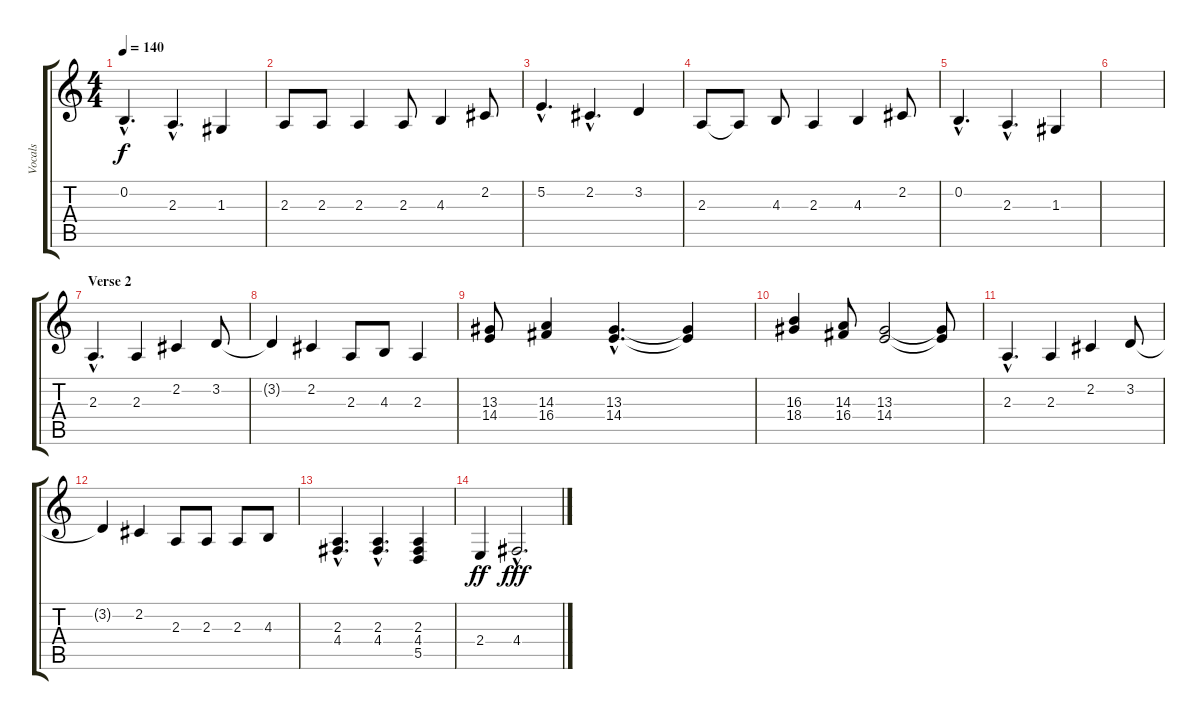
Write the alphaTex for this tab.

\track ("Vocals" "Vocals") {instrument choiraahs}
\staff {score tabs}
\tuning (E4 B3 G3 D3 A2 E2) {hide}
\ts (4 4)
\tempo 140
\clef g2
\ks c
0.2{hac}.4{d dy f} 2.3{hac}.4{d} 1.3.4 |
2.3.8 2.3.8 2.3.4 2.3.8 4.3.4 2.2.8 |
5.2{hac}.4{d} 2.2{hac}.4{d} 3.2.4 |
2.3.8 2.3{t}.8 4.3.8 2.3.4 4.3.4 2.2.8 |
0.2{hac}.4{d} 2.3{hac}.4{d} 1.3.4 |
|
\section ("" "Verse 2")
2.3{hac}.4{d} 2.3.4 2.2.4 3.2.8 |
3.2{t}.4 2.2.4 2.3.8 4.3.8 2.3.4 |
(13.3 14.4).8 (14.3 16.4).4 (13.3{hac} 14.4{hac}).4{d} (13.3{t} 14.4{t}).4 |
(16.3 18.4).4 (14.3 16.4).8 (13.3 14.4).2 (13.3{t} 14.4{t}).8 |
2.3{hac}.4{d} 2.3.4 2.2.4 3.2.8 |
3.2{t}.4 2.2.4 2.3.8 2.3.8 2.3.8 4.3.8 |
(2.3{hac} 4.4{hac}).4{d} (2.3{hac} 4.4{hac}).4{d} (2.3 4.4 5.5).4 |
2.4.4{dy ff} 4.4{hac}.2{d dy fff}
